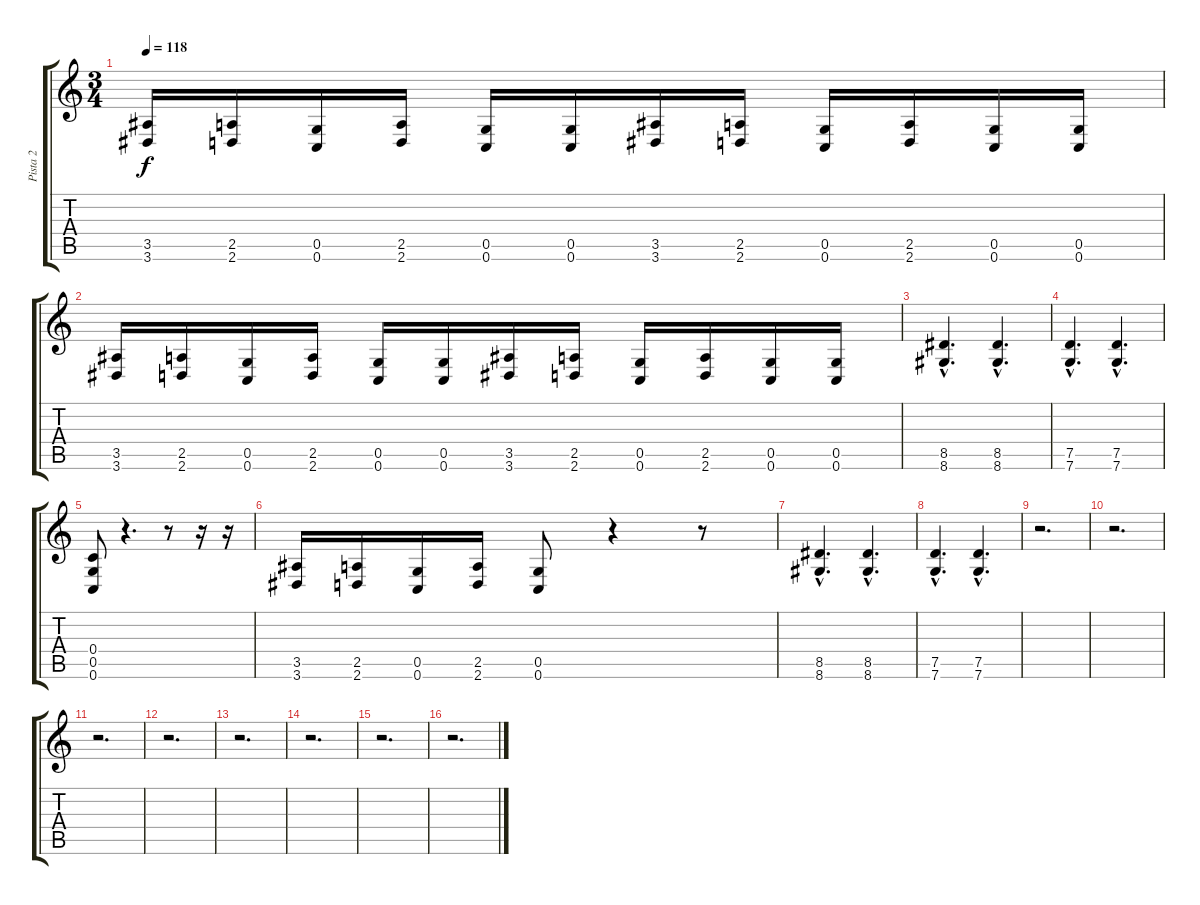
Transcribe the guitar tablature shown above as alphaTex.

\track ("Pista 2" "Pista 2") {instrument distortionguitar}
\staff {score tabs}
\tuning (D4 A3 F3 C3 G2 C2) {hide}
\ts (3 4)
\tempo 118
\clef g2
\ks c
(3.5 3.6).16{dy f} (2.5 2.6).16 (0.5 0.6).16 (2.5 2.6).16 (0.5 0.6).16 (0.5 0.6).16 (3.5 3.6).16 (2.5 2.6).16 (0.5 0.6).16 (2.5 2.6).16 (0.5 0.6).16 (0.5 0.6).16 |
(3.5 3.6).16 (2.5 2.6).16 (0.5 0.6).16 (2.5 2.6).16 (0.5 0.6).16 (0.5 0.6).16 (3.5 3.6).16 (2.5 2.6).16 (0.5 0.6).16 (2.5 2.6).16 (0.5 0.6).16 (0.5 0.6).16 |
(8.5{hac} 8.6{hac}).4{d} (8.5{hac} 8.6{hac}).4{d} |
(7.5{hac} 7.6{hac}).4{d} (7.5{hac} 7.6{hac}).4{d} |
(0.4 0.5 0.6).8 r.4{d} r.8 r.16 r.16 |
(3.5 3.6).16 (2.5 2.6).16 (0.5 0.6).16 (2.5 2.6).16 (0.5 0.6).8 r.4 r.8 |
(8.5{hac} 8.6{hac}).4{d} (8.5{hac} 8.6{hac}).4{d} |
(7.5{hac} 7.6{hac}).4{d} (7.5{hac} 7.6{hac}).4{d} |
r.2{d} |
r.2{d} |
r.2{d} |
r.2{d} |
r.2{d} |
r.2{d} |
r.2{d} |
r.2{d}
